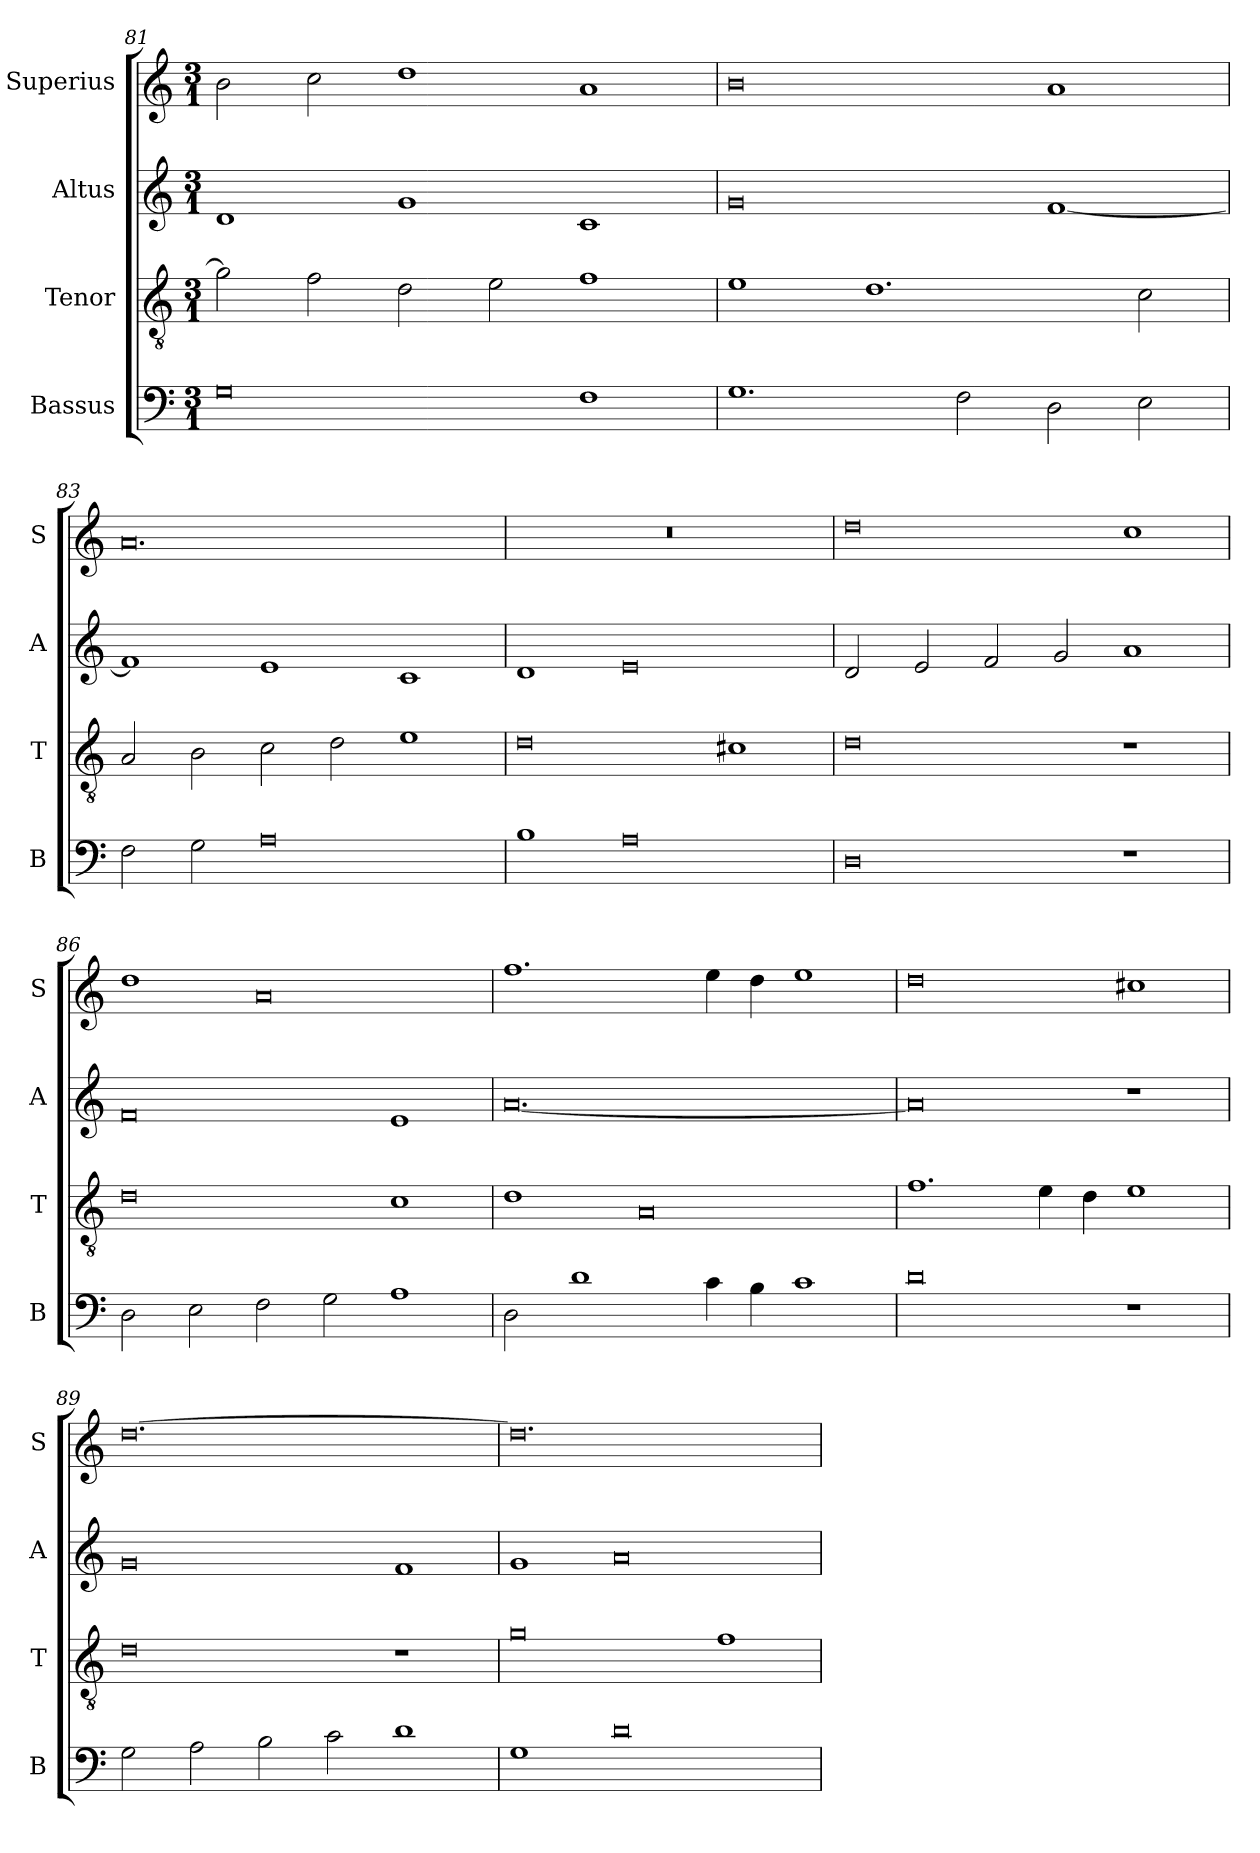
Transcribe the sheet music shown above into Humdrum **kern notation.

**kern	**kern	**kern	**kern
*part4	*part3	*part2	*part1
*staff4	*staff3	*staff2	*staff1
*I"Bassus	*I"Tenor	*I"Altus	*I"Superius
*I'B	*I'T	*I'A	*I'S
*clefF4	*clefGv2	*clefG2	*clefG2
*k[]	*k[]	*k[]	*k[]
*C:	*C:	*C:	*C:
*M3/1	*M3/1	*M3/1	*M3/1
=81	=81	=81	=81
0G	2g]	1d	2b
.	2f	.	2cc
.	2d	1g	1dd
.	2e	.	.
1F	1f	1c	1a
=82	=82	=82	=82
1.G	1e	0g	0b
.	1.d	.	.
2F	.	.	.
2D	.	[1f	1a
2E	2c	.	.
=83	=83	=83	=83
2F	2A	1f]	0.a
2G	2B	.	.
0A	2c	1e	.
.	2d	.	.
.	1e	1c	.
=84	=84	=84	=84
1B	0d	1d	0.r
0A	.	0e	.
.	1c#X	.	.
=85	=85	=85	=85
0D	0d	2d	0dd
.	.	2e	.
.	.	2f	.
.	.	2g	.
1r	1r	1a	1cc
=86	=86	=86	=86
2D	0d	0f	1dd
2E	.	.	.
2F	.	.	0a
2G	.	.	.
1A	1c	1e	.
=87	=87	=87	=87
2D	1d	[0.a	1.ff
1d	.	.	.
.	0A	.	.
4c	.	.	4ee
4B	.	.	4dd
1c	.	.	1ee
=88	=88	=88	=88
0d	1.f	0a]	0dd
.	4e	.	.
.	4d	.	.
1r	1e	1r	1cc#X
=89	=89	=89	=89
2G	0d	0g	[0.dd
2A	.	.	.
2B	.	.	.
2c	.	.	.
1d	1r	1f	.
=90	=90	=90	=90
1G	0g	1g	0.dd]
0d	.	0a	.
.	1f	.	.
=	=	=	=
*-	*-	*-	*-
